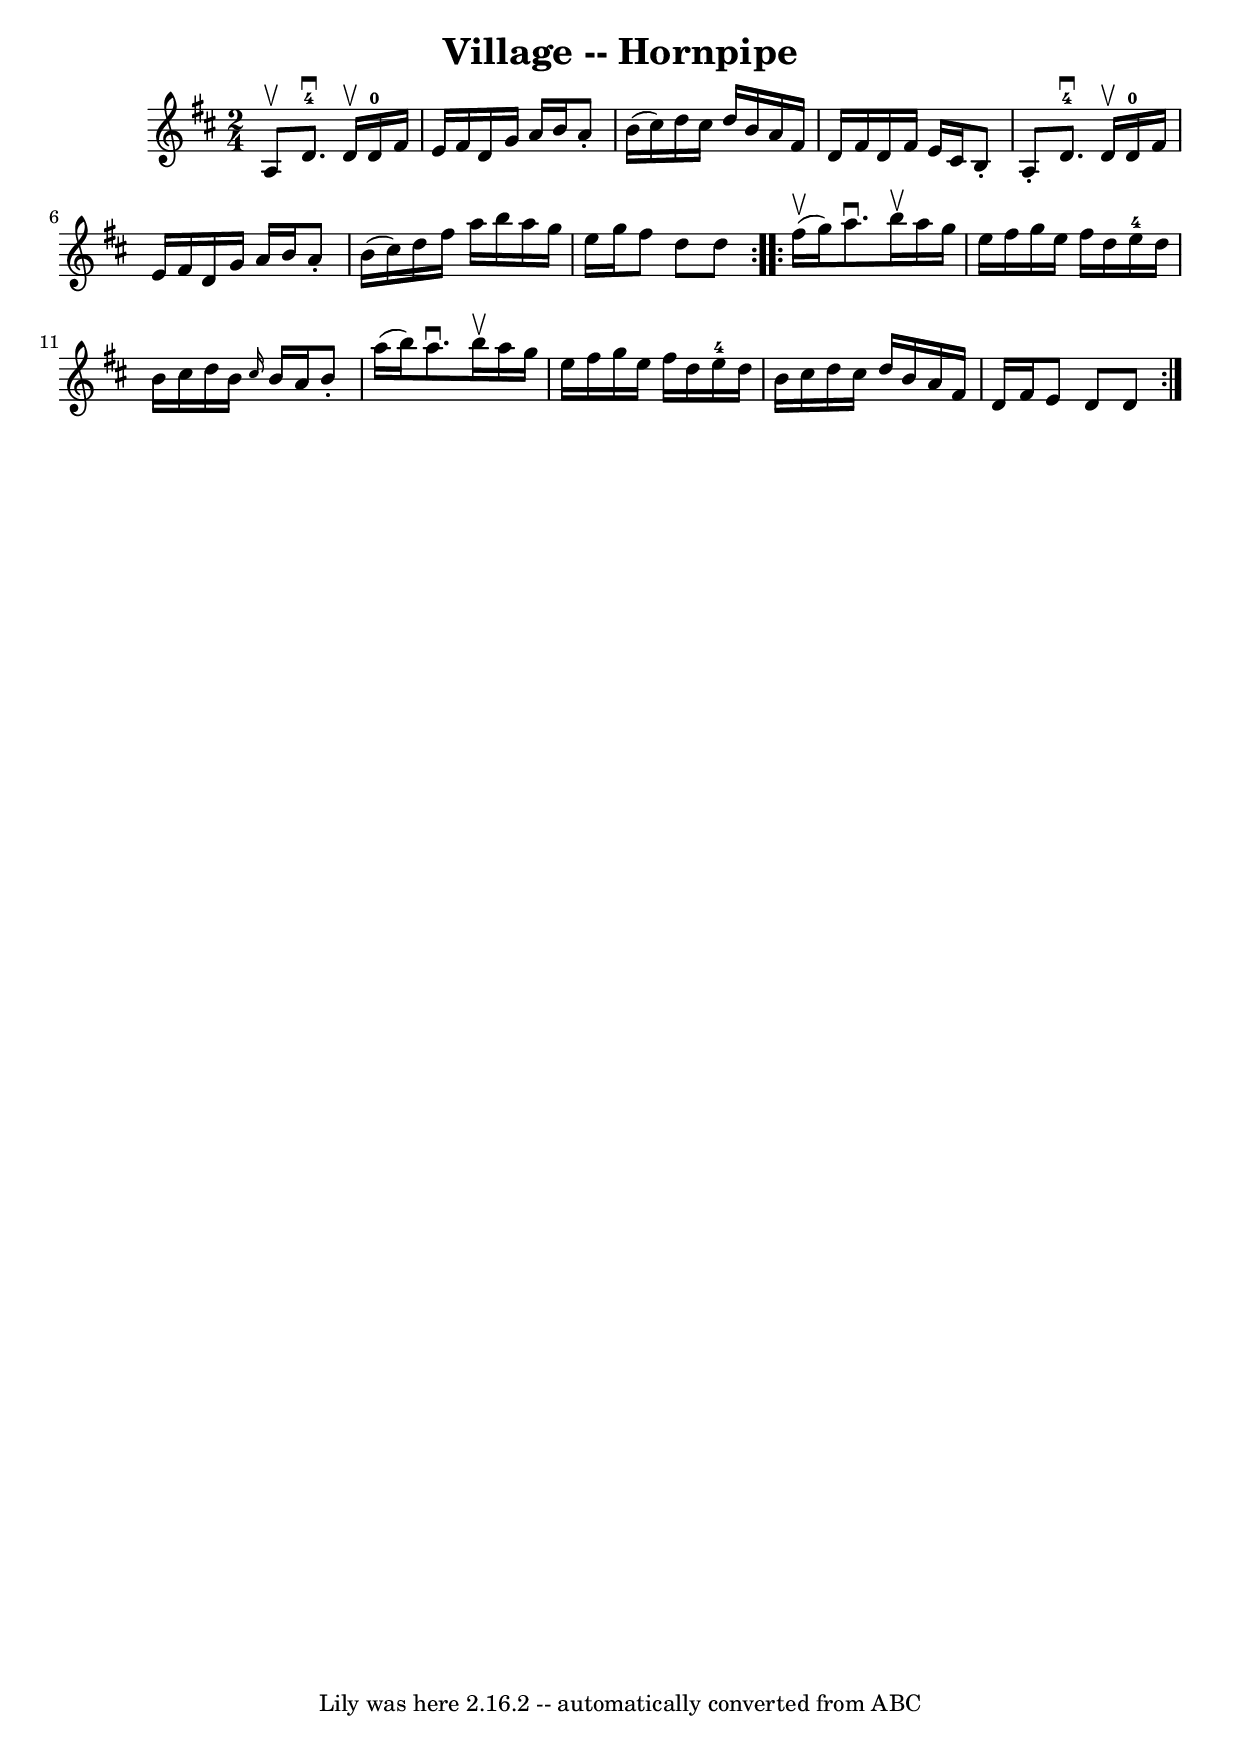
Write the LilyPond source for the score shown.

\version "2.16.2"
\include "Mammoth.ily"
\header {
	%% book = "Cole's 1000 Fiddle Tunes"
	crossRefNumber = "1"
	footnotes = ""
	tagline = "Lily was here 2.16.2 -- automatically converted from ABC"
	title = "Village -- Hornpipe"
}
voicedefault =  {


\repeat volta 2 {
\time 2/4 
\key d \major a8^\upbow |
 d'8.-4^\downbow d'16 
^\upbow d'16-0 fis'16 e'16 fis'16  |
 d'16 g'16    
a'16 b'16 a'8 -. b'16 (cis''16) |
 d''16 cis''16    
d''16 b'16 a'16 fis'16 d'16 fis'16  |
 d'16 fis'16    
e'16 cis'16 b8 -. a8 -. |
 d'8.-4^\downbow d'16 
^\upbow d'16-0 fis'16 e'16 fis'16  |
 d'16 g'16    
a'16 b'16 a'8 -. b'16 (cis''16) |
 d''16 fis''16    
a''16 b''16 a''16 g''16 e''16 g''16  |
 fis''8 d''8   
 d''8  }     \repeat volta 2 { fis''16 (^\upbow g''16) |
   
a''8.^\downbow b''16^\upbow a''16 g''16 e''16 fis''16  |
  
 g''16 e''16 fis''16 d''16 e''16-4 d''16 b'16 cis''16  
|
 d''16 b'16  \grace { cis''16  } b'16 a'16 b'8 -.   
a''16 (b''16) |
 a''8.^\downbow b''16^\upbow a''16    
g''16 e''16 fis''16  |
 g''16 e''16 fis''16 d''16      
e''16-4 d''16 b'16 cis''16  |
 d''16 cis''16 d''16    
b'16 a'16 fis'16 d'16 fis'16  |
 e'8 d'8 d'8  }   
}

\score{
    <<

	\context Staff="default"
	{
	    \voicedefault 
	}

    >>
	\layout {
	}
	\midi {}
}
